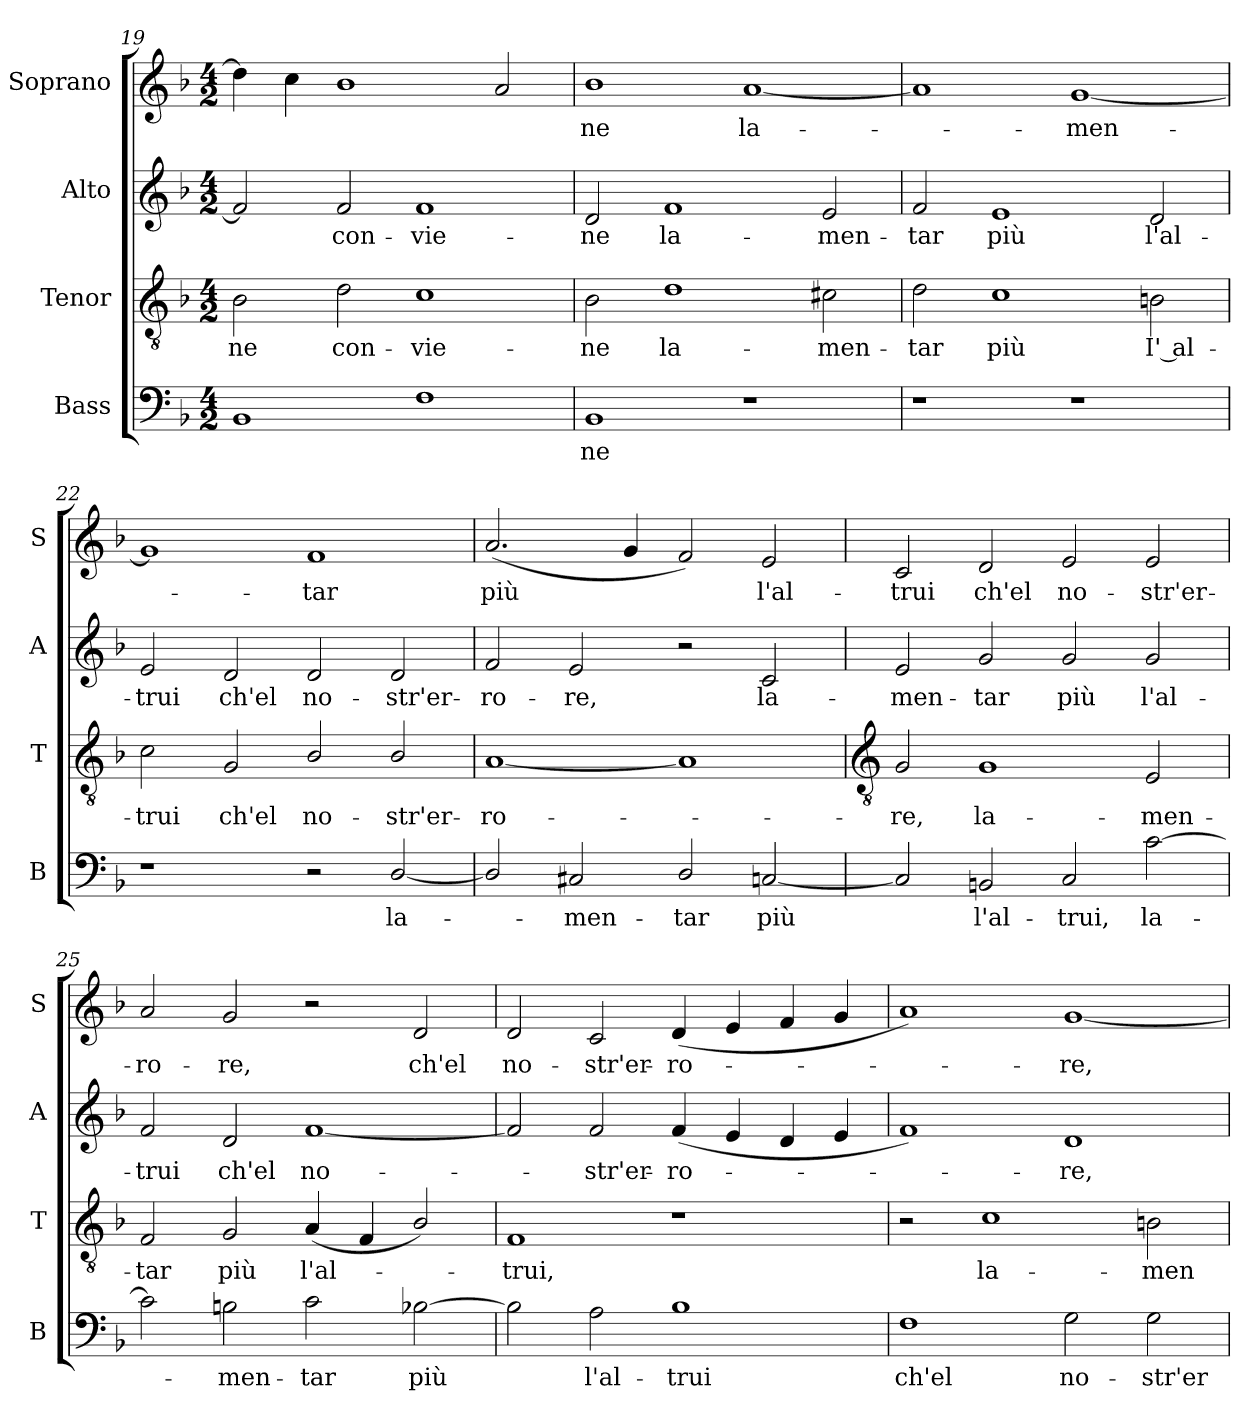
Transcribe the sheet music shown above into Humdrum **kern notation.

**kern	**text	**kern	**text	**kern	**text	**kern	**text
*part4	*part4	*part3	*part3	*part2	*part2	*part1	*part1
*staff4	*staff4	*staff3	*staff3	*staff2	*staff2	*staff1	*staff1
*I"Bass	*	*I"Tenor	*	*I"Alto	*	*I"Soprano	*
*I'B	*	*I'T	*	*I'A	*	*I'S	*
!!LO:LB:g=z
*clefF4	*	*clefGv2	*	*clefG2	*	*clefG2	*
*k[b-]	*	*k[b-]	*	*k[b-]	*	*k[b-]	*
*F:	*	*F:	*	*F:	*	*F:	*
*M4/2	*	*M4/2	*	*M4/2	*	*M4/2	*
=19	=19	=19	=19	=19	=19	=19	=19
!	!	!	!LO:LY:b	!	!	!	!
1BB-	.	2B-	ne	2f]	.	4dd]	.
.	.	.	.	.	.	4cc	.
!	!	!	!LO:LY:b	!	!LO:LY:b	!	!
.	.	2d	con-	2f	con-	1b-	.
!	!	!	!LO:LY:b	!	!LO:LY:b	!	!
1F	.	1c	-vie-	1f	-vie-	.	.
.	.	.	.	.	.	2a	.
=20	=20	=20	=20	=20	=20	=20	=20
!	!LO:LY:b	!	!LO:LY:b	!	!LO:LY:b	!	!LO:LY:b
1BB-	ne	2B-	-ne	2d	-ne	1b-	ne
!	!	!	!LO:LY:b	!	!LO:LY:b	!	!
.	.	1d	la-	1f	la-	.	.
!	!	!	!	!	!	!	!LO:LY:b
1r	.	.	.	.	.	[1a	la-
!	!	!	!LO:LY:b	!	!LO:LY:b	!	!
.	.	2c#X	-men-	2e	-men-	.	.
=21	=21	=21	=21	=21	=21	=21	=21
!	!	!	!LO:LY:b	!	!LO:LY:b	!	!
1r	.	2d	-tar	2f	-tar	1a]	.
!	!	!	!LO:LY:b	!	!LO:LY:b	!	!
.	.	1c	più	1e	più	.	.
!	!	!	!	!	!	!	!LO:LY:b
1r	.	.	.	.	.	[1g	men-
!	!	!	!LO:LY:b	!	!LO:LY:b	!	!
.	.	2Bn	I' al-	2d	l'al-	.	.
=22	=22	=22	=22	=22	=22	=22	=22
!	!	!	!LO:LY:b	!	!LO:LY:b	!	!
1r	.	2c	-trui	2e	-trui	1g]	.
!	!	!	!LO:LY:b	!	!LO:LY:b	!	!
.	.	2G	ch'el	2d	ch'el	.	.
!	!	!	!LO:LY:b	!	!LO:LY:b	!	!LO:LY:b
2r	.	2B-/	no-	2d	no-	1f	tar
!	!LO:LY:b	!	!LO:LY:b	!	!LO:LY:b	!	!
[2D/	la-	2B-/	-str'er-	2d	-str'er-	.	.
=23	=23	=23	=23	=23	=23	=23	=23
!	!	!	!LO:LY:b	!	!LO:LY:b	!	!LO:LY:b
2D/]	.	[1A	-ro-	2f	-ro-	(<2.a	più
!	!LO:LY:b	!	!	!	!LO:LY:b	!	!
2C#X	men-	.	.	2e	-re,	.	.
.	.	.	.	.	.	4g	.
!	!LO:LY:b	!	!	!	!	!	!
2D/	-tar	1A]	.	2r	.	2f)	.
!	!LO:LY:b	!	!	!	!LO:LY:b	!	!LO:LY:b
[2Cn	più	.	.	2c	la-	2e	l'al-
!!LO:LB:g=z
=24	=24	=24	=24	=24	=24	=24	=24
*	*	*clefGv2	*	*	*	*	*
!	!	!	!LO:LY:b	!	!LO:LY:b	!	!LO:LY:b
2C]	.	2G	re,	2e	-men-	2c	-trui
!	!LO:LY:b	!	!LO:LY:b	!	!LO:LY:b	!	!LO:LY:b
2BBn	l'al-	1G	la-	2g	-tar	2d	ch'el
!	!LO:LY:b	!	!	!	!LO:LY:b	!	!LO:LY:b
2C	-trui,	.	.	2g	più	2e	no-
!	!LO:LY:b	!	!LO:LY:b	!	!LO:LY:b	!	!LO:LY:b
[2c	la-	2E	-men-	2g	l'al-	2e	-str'er-
=25	=25	=25	=25	=25	=25	=25	=25
!	!	!	!LO:LY:b	!	!LO:LY:b	!	!LO:LY:b
2c]	.	2F	-tar	2f	-trui	2a	-ro-
!	!LO:LY:b	!	!LO:LY:b	!	!LO:LY:b	!	!LO:LY:b
2Bn	men-	2G	più	2d	ch'el	2g	-re,
!	!LO:LY:b	!	!LO:LY:b	!	!LO:LY:b	!	!
2c	-tar	(<4A	l'al-	[1f	no-	2r	.
.	.	4F	.	.	.	.	.
!	!LO:LY:b	!	!	!	!	!	!LO:LY:b
[2B-X	più	2B-/)	.	.	.	2d	ch'el
=26	=26	=26	=26	=26	=26	=26	=26
!	!	!	!LO:LY:b	!	!	!	!LO:LY:b
2B-]	.	1F	trui,	2f]	.	2d	no-
!	!LO:LY:b	!	!	!	!LO:LY:b	!	!LO:LY:b
2A	l'al-	.	.	2f	str'er-	2c	-str'er-
!	!LO:LY:b	!	!	!	!LO:LY:b	!	!LO:LY:b
1B-	-trui	1r	.	(<4f	-ro-	(<4d	-ro-
.	.	.	.	4e	.	4e	.
.	.	.	.	4d	.	4f	.
.	.	.	.	4e	.	4g	.
=27	=27	=27	=27	=27	=27	=27	=27
!	!LO:LY:b	!	!	!	!	!	!
1F	ch'el	2r	.	1f)	.	1a)	.
!	!	!	!LO:LY:b	!	!	!	!
.	.	1c	la-	.	.	.	.
!	!LO:LY:b	!	!	!	!LO:LY:b	!	!LO:LY:b
2G	no-	.	.	1d	re,	[1g	re,
!	!LO:LY:b	!	!LO:LY:b	!	!	!	!
2G	-str'er-	2Bn	-men-	.	.	.	.
=	=	=	=	=	=	=	=
*-	*-	*-	*-	*-	*-	*-	*-
